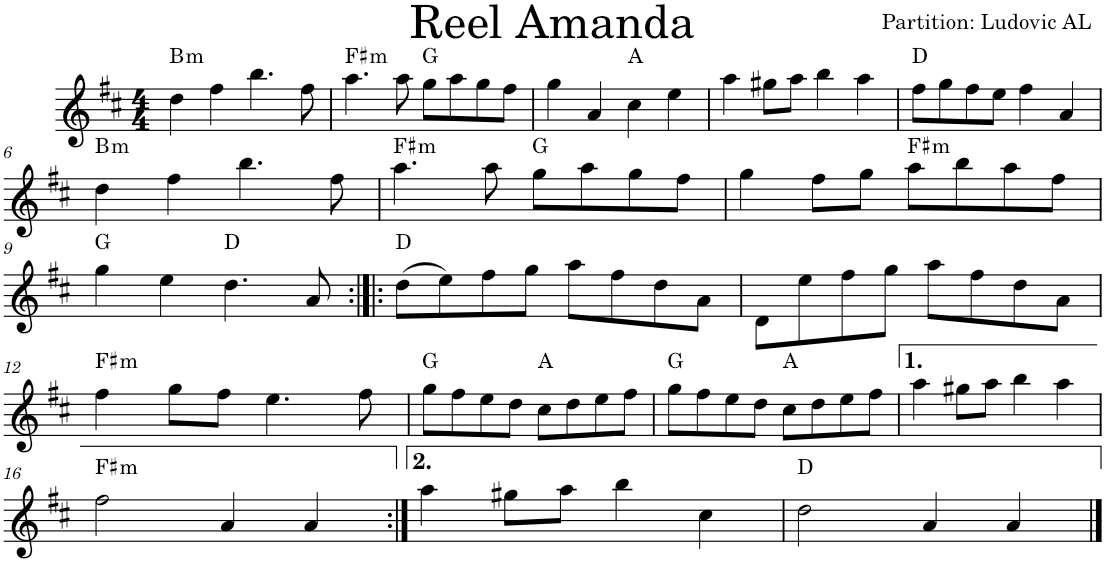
**kern	**harte
*part1	*part1
*staff1	*
*I"Violon	*
*I'Vln.	*
*clefG2	*
*k[f#c#]	*
*M4/4	*
=1	=1
!	!LO:H:kt=m
4dd\	B:min
4ff#\	.
4.bb\	.
8ff#\	.
=2	=2
!	!LO:H:kt=m
4.aa\	F#:min
8aa\	.
8gg\L	G:maj
8aa\	.
8gg\	.
8ff#\J	.
=3	=3
4gg\	.
4a/	.
4cc#\	A:maj
4ee\	.
=4	=4
4aa\	.
8gg#X\L	.
8aa\J	.
4bb\	.
4aa\	.
=5	=5
8ff#\L	D:maj
8gg\	.
8ff#\	.
8ee\J	.
4ff#\	.
4a/	.
!!LO:LB:g=z
=6	=6
!	!LO:H:kt=m
4dd\	B:min
4ff#\	.
4.bb\	.
8ff#\	.
=7	=7
!	!LO:H:kt=m
4.aa\	F#:min
8aa\	.
8gg\L	G:maj
8aa\	.
8gg\	.
8ff#\J	.
=8	=8
4gg\	.
8ff#\L	.
8gg\J	.
!	!LO:H:kt=m
8aa\L	F#:min
8bb\	.
8aa\	.
8ff#\J	.
!!LO:LB:g=z
=9	=9
4gg\	G:maj
4ee\	.
4.dd\	D:maj
8a/	.
=10:|!|:	=10:|!|:
(8dd\L	D:maj
8ee\)	.
8ff#\	.
8gg\J	.
8aa\L	.
8ff#\	.
8dd\	.
8a\J	.
=11	=11
8d\L	.
8ee\	.
8ff#\	.
8gg\J	.
8aa\L	.
8ff#\	.
8dd\	.
8a\J	.
!!LO:LB:g=z
=12	=12
!	!LO:H:kt=m
4ff#\	F#:min
8gg\L	.
8ff#\J	.
4.ee\	.
8ff#\	.
=13	=13
8gg\L	G:maj
8ff#\	.
8ee\	.
8dd\J	.
8cc#\L	A:maj
8dd\	.
8ee\	.
8ff#\J	.
=14	=14
8gg\L	G:maj
8ff#\	.
8ee\	.
8dd\J	.
8cc#\L	A:maj
8dd\	.
8ee\	.
8ff#\J	.
=15	=15
4aa\	.
8gg#X\L	.
8aa\J	.
4bb\	.
4aa\	.
!!LO:LB:g=z
=16	=16
!	!LO:H:kt=m
2ff#\	F#:min
4a/	.
4a/	.
=17:|!	=17:|!
4aa\	.
8gg#X\L	.
8aa\J	.
4bb\	.
4cc#\	.
=18	=18
2dd\	D:maj
4a/	.
4a/	.
==	==
*-	*-
